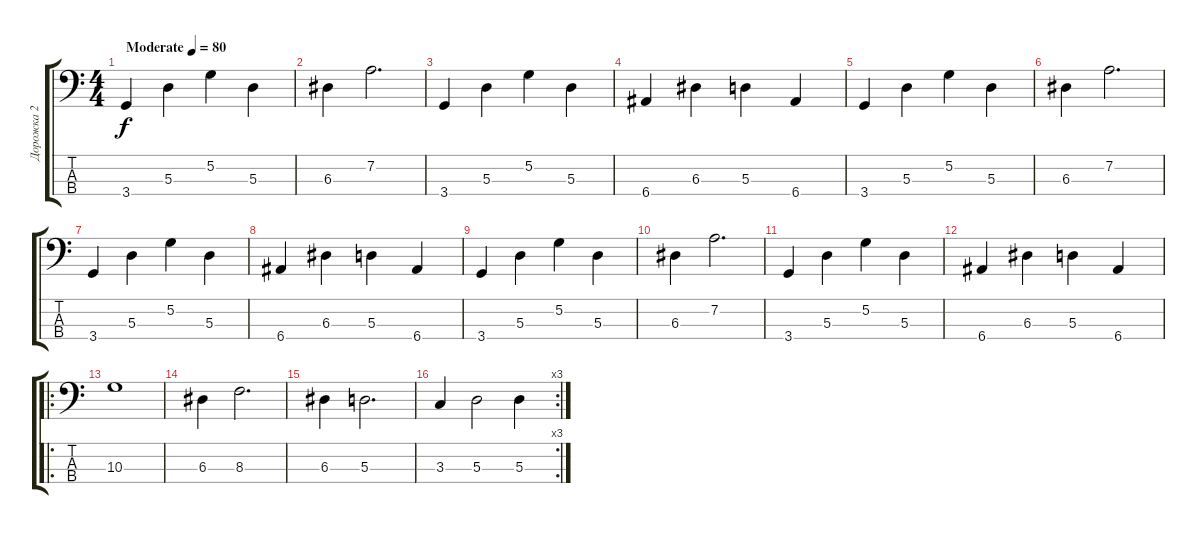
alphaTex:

\track ("Дорожка 2" "Дорожка 2") {instrument electricbasspick}
\staff {score tabs}
\tuning (G2 D2 A1 E1) {hide}
\ts (4 4)
\tempo (80 "Moderate")
\clef f4
\ks c
3.4.4{dy f instrument electricbasspick} 5.3.4 5.2.4 5.3.4 |
6.3.4 7.2.2{d} |
3.4.4 5.3.4 5.2.4 5.3.4 |
6.4.4 6.3.4 5.3.4 6.4.4 |
3.4.4 5.3.4 5.2.4 5.3.4 |
6.3.4 7.2.2{d} |
3.4.4 5.3.4 5.2.4 5.3.4 |
6.4.4 6.3.4 5.3.4 6.4.4 |
3.4.4 5.3.4 5.2.4 5.3.4 |
6.3.4 7.2.2{d} |
3.4.4 5.3.4 5.2.4 5.3.4 |
6.4.4 6.3.4 5.3.4 6.4.4 |
\ro
10.3.1 |
6.3.4 8.3.2{d} |
6.3.4 5.3.2{d} |
\rc 3
3.3.4 5.3.2 5.3.4
